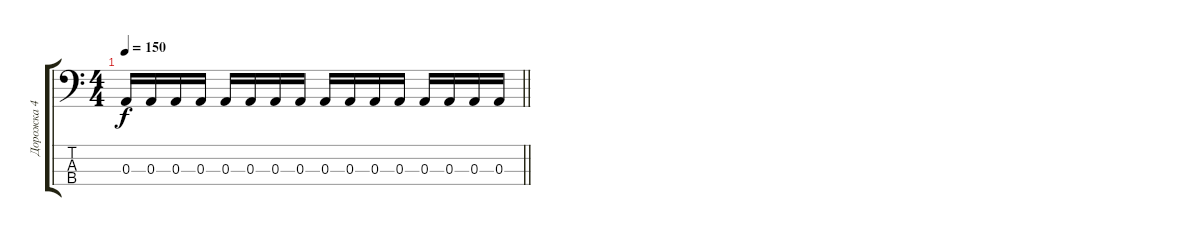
\track ("Дорожка 4" "Дорожка 4") {instrument electricbassfinger}
\staff {score tabs}
\tuning (G2 D2 A1 E1) {hide}
\ts (4 4)
\tempo 150
\clef f4
\barLineRight lightlight
\ks c
0.3.16{dy f} 0.3.16 0.3.16 0.3.16 0.3.16 0.3.16 0.3.16 0.3.16 0.3.16 0.3.16 0.3.16 0.3.16 0.3.16 0.3.16 0.3.16 0.3.16
